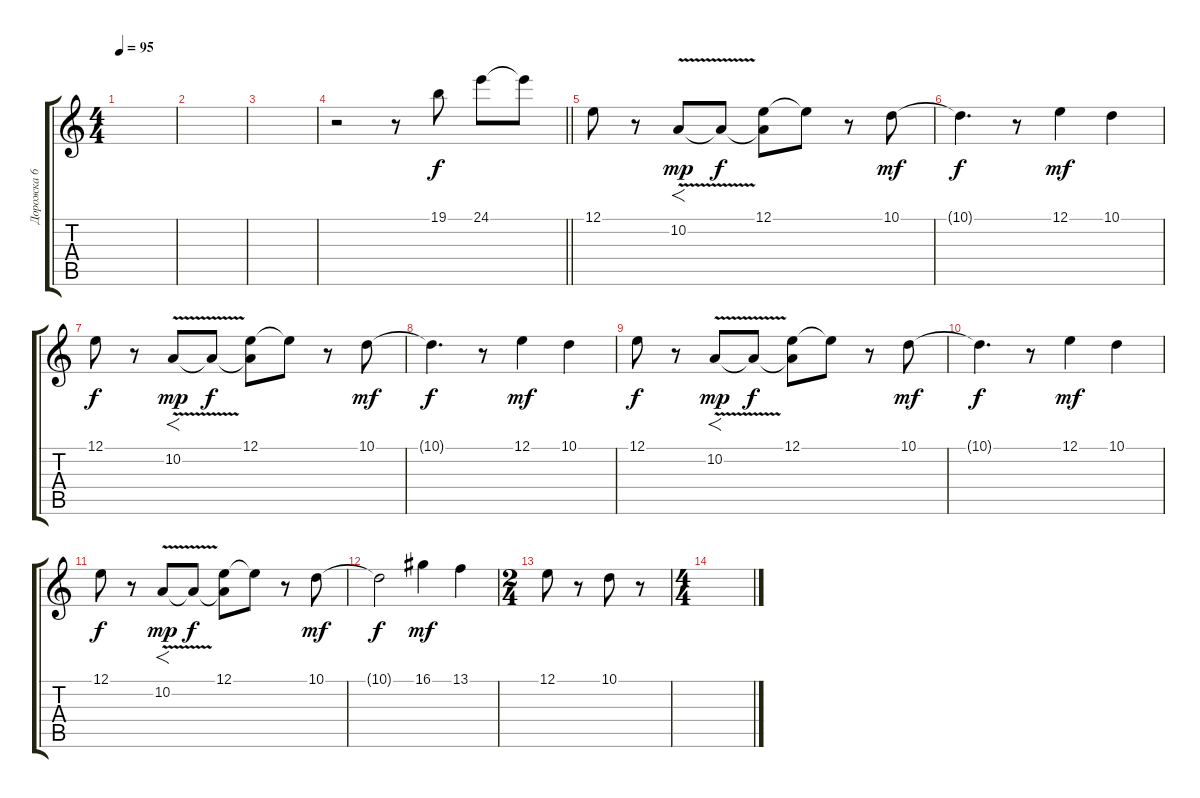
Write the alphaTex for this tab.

\track ("Дорожка 6" "Дорожка 6") {instrument pad2warm}
\staff {score tabs}
\tuning (E4 B3 G3 D3 A2 E2) {hide}
\ts (4 4)
\tempo 95
\clef g2
\ks c
|
|
|
\barLineRight lightlight
r.2 r.8 19.1.8 24.1.8 24.1{t}.8 |
12.1.8 r.8 10.2{v}.8{f dy mp} 10.2{t}.8{dy f} (12.1 10.2{t}).8 12.1{t}.8 r.8 10.1.8{dy mf} |
10.1{t}.4{d dy f} r.8 12.1.4{dy mf} 10.1.4 |
12.1.8{dy f} r.8 10.2{v}.8{f dy mp} 10.2{t}.8{dy f} (12.1 10.2{t}).8 12.1{t}.8 r.8 10.1.8{dy mf} |
10.1{t}.4{d dy f} r.8 12.1.4{dy mf} 10.1.4 |
12.1.8{dy f} r.8 10.2{v}.8{f dy mp} 10.2{t}.8{dy f} (12.1 10.2{t}).8 12.1{t}.8 r.8 10.1.8{dy mf} |
10.1{t}.4{d dy f} r.8 12.1.4{dy mf} 10.1.4 |
12.1.8{dy f} r.8 10.2{v}.8{f dy mp} 10.2{t}.8{dy f} (12.1 10.2{t}).8 12.1{t}.8 r.8 10.1.8{dy mf} |
10.1{t}.2{dy f} 16.1.4{dy mf} 13.1.4 |
\ts (2 4)
12.1.8 r.8 10.1.8 r.8 |
\ts (4 4)
